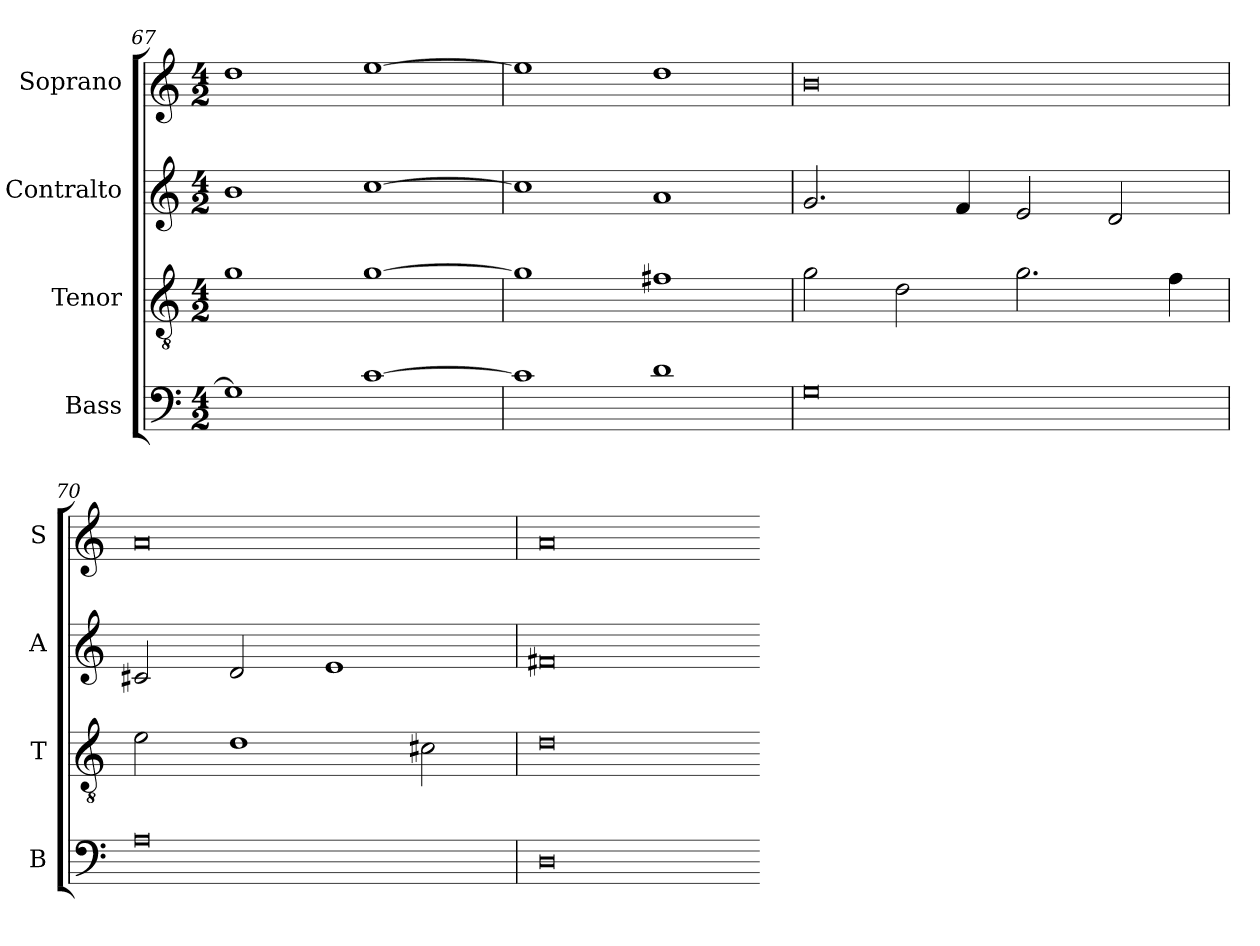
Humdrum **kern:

**kern	**kern	**kern	**kern
*part4	*part3	*part2	*part1
*staff4	*staff3	*staff2	*staff1
*I"Bass	*I"Tenor	*I"Contralto	*I"Soprano
*I'B	*I'T	*I'A	*I'S
*clefF4	*clefGv2	*clefG2	*clefG2
*k[]	*k[]	*k[]	*k[]
*G:mix	*G:mix	*G:mix	*G:mix
*M4/2	*M4/2	*M4/2	*M4/2
=67	=67	=67	=67
1G]	1g	1b	1dd
[1c	[1g	[1cc	[1ee
=68	=68	=68	=68
1c]	1g]	1cc]	1ee]
1d	1f#X	1a	1dd
=69	=69	=69	=69
0G	2g	2.g	0b
.	2d	.	.
.	.	4f	.
.	2.g	2e	.
.	.	2d	.
.	4f	.	.
=70	=70	=70	=70
0A	2e	2c#X	0a
.	1d	2d	.
.	.	1e	.
.	2c#X	.	.
=71	=71	=71	=71
0D	0d	0f#X	0a
=-	=-	=-	=-
*-	*-	*-	*-
